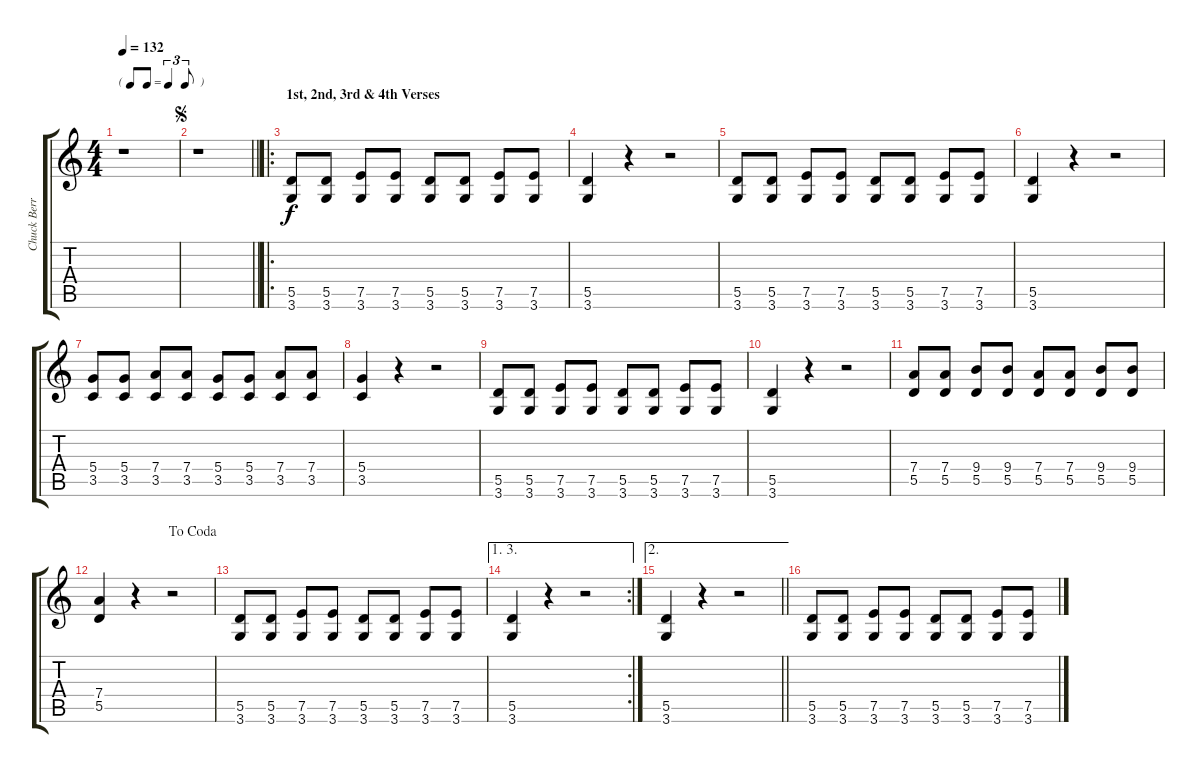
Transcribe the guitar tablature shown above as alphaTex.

\track ("Chuck Berry (Gtr. 2)" "Chuck Berr") {instrument electricguitarclean}
\staff {score tabs}
\tuning (E4 B3 G3 D3 A2 E2) {hide}
\ts (4 4)
\tf triplet8th
\tempo 132
\clef g2
\ks c
r.1{dy f instrument electricguitarclean} |
\jump segno
\barLineRight lightlight
r.1 |
\ro
\section ("" "1st, 2nd, 3rd & 4th Verses")
(5.5 3.6).8 (5.5 3.6).8 (7.5 3.6).8 (7.5 3.6).8 (5.5 3.6).8 (5.5 3.6).8 (7.5 3.6).8 (7.5 3.6).8 |
(5.5 3.6).4 r.4 r.2 |
(5.5 3.6).8 (5.5 3.6).8 (7.5 3.6).8 (7.5 3.6).8 (5.5 3.6).8 (5.5 3.6).8 (7.5 3.6).8 (7.5 3.6).8 |
(5.5 3.6).4 r.4 r.2 |
(5.4 3.5).8 (5.4 3.5).8 (7.4 3.5).8 (7.4 3.5).8 (5.4 3.5).8 (5.4 3.5).8 (7.4 3.5).8 (7.4 3.5).8 |
(5.4 3.5).4 r.4 r.2 |
(5.5 3.6).8 (5.5 3.6).8 (7.5 3.6).8 (7.5 3.6).8 (5.5 3.6).8 (5.5 3.6).8 (7.5 3.6).8 (7.5 3.6).8 |
(5.5 3.6).4 r.4 r.2 |
(7.4 5.5).8 (7.4 5.5).8 (9.4 5.5).8 (9.4 5.5).8 (7.4 5.5).8 (7.4 5.5).8 (9.4 5.5).8 (9.4 5.5).8 |
\jump dacoda
(7.4 5.5).4 r.4 r.2 |
(5.5 3.6).8 (5.5 3.6).8 (7.5 3.6).8 (7.5 3.6).8 (5.5 3.6).8 (5.5 3.6).8 (7.5 3.6).8 (7.5 3.6).8 |
\ae (1 3)
\rc 2
(5.5 3.6).4 r.4 r.2 |
\ae 2
\barLineRight lightlight
(5.5 3.6).4 r.4 r.2 |
(5.5 3.6).8 (5.5 3.6).8 (7.5 3.6).8 (7.5 3.6).8 (5.5 3.6).8 (5.5 3.6).8 (7.5 3.6).8 (7.5 3.6).8
